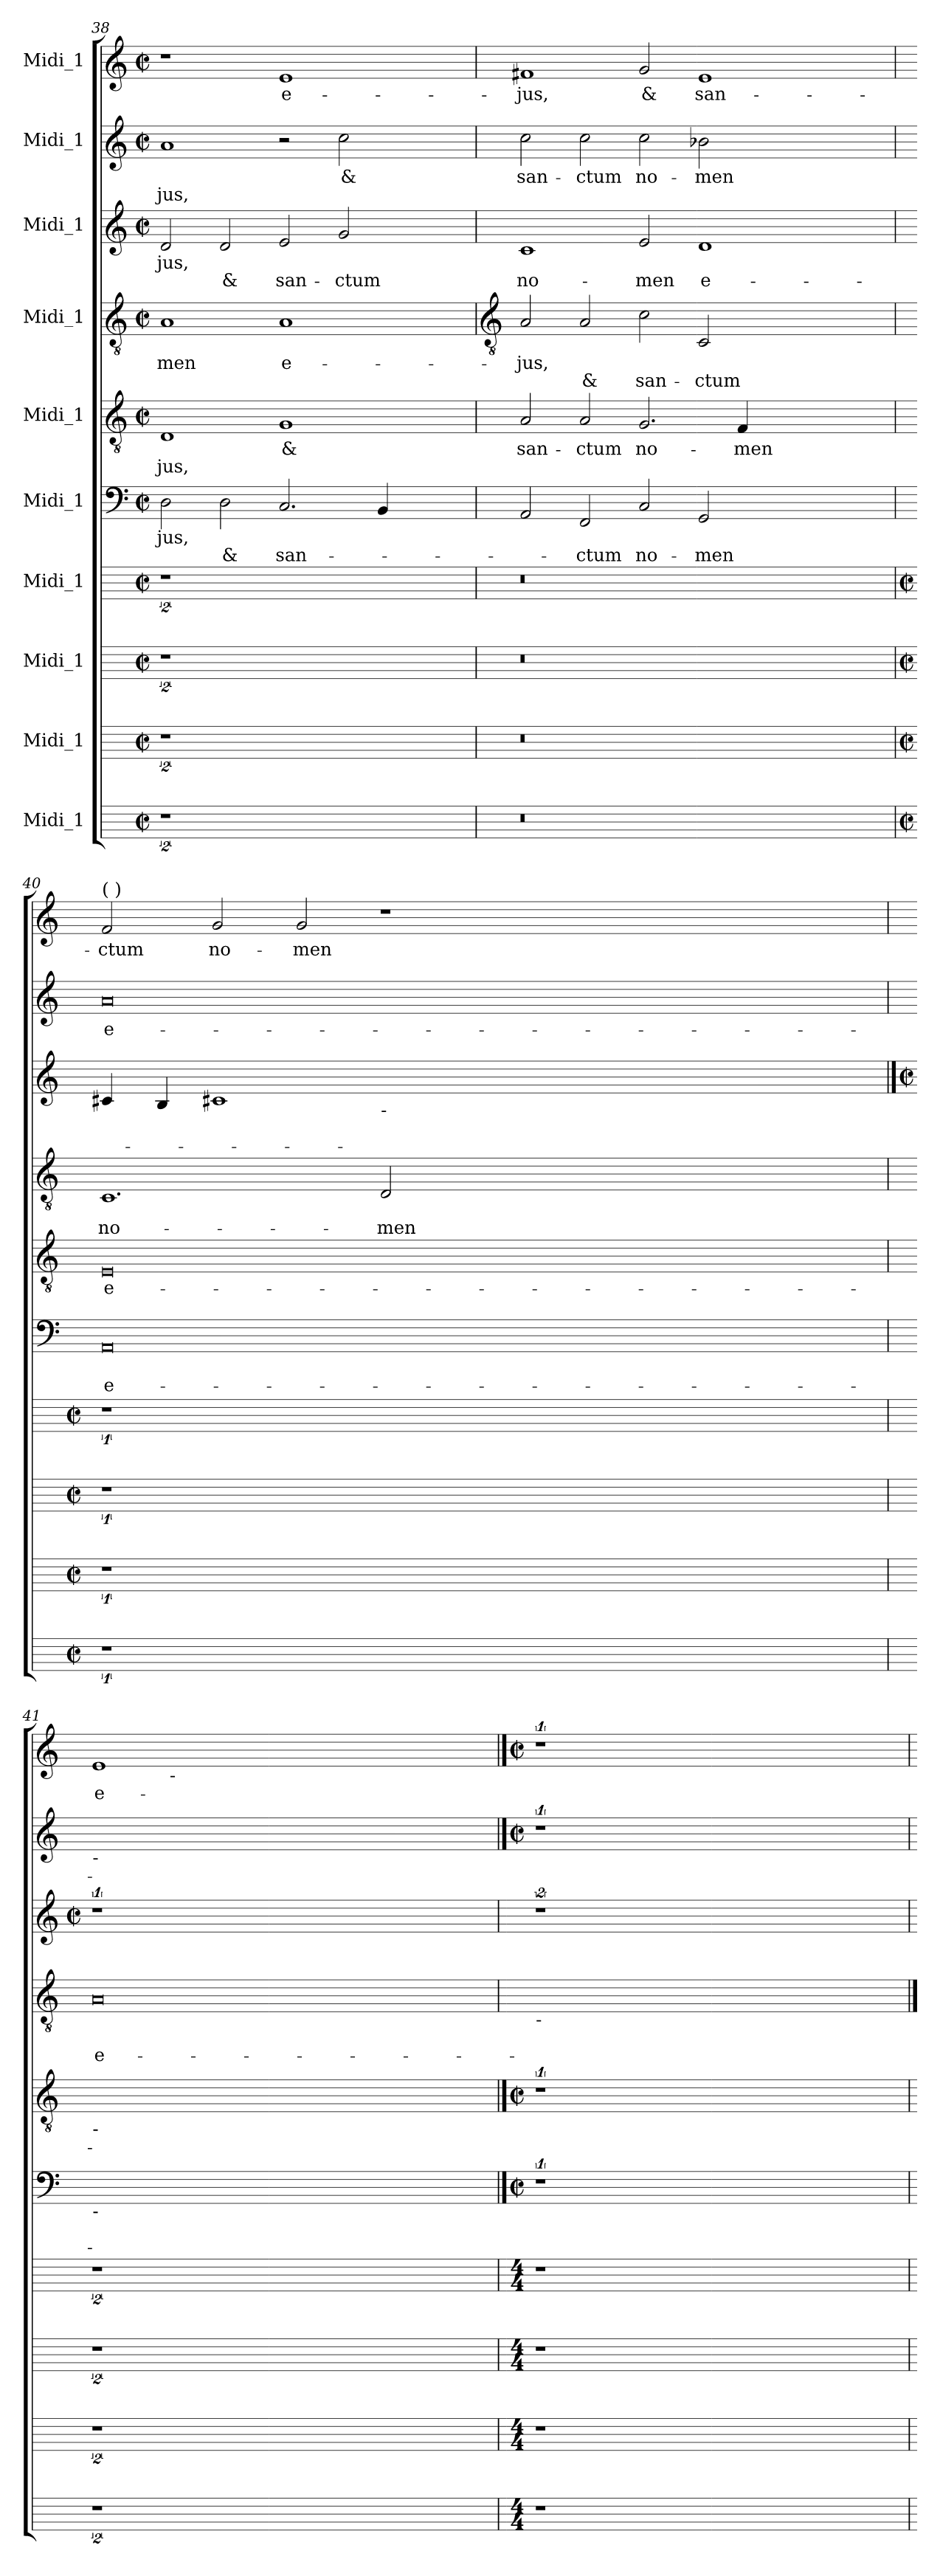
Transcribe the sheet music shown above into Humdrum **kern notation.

**kern	**kern	**kern	**kern	**kern	**text	**text	**kern	**text	**text	**kern	**text	**text	**kern	**text	**text	**kern	**text	**text	**kern	**text
*part10	*part9	*part8	*part7	*part6	*part6	*part6	*part5	*part5	*part5	*part4	*part4	*part4	*part3	*part3	*part3	*part2	*part2	*part2	*part1	*part1
*staff10	*staff9	*staff8	*staff7	*staff6	*staff6	*staff6	*staff5	*staff5	*staff5	*staff4	*staff4	*staff4	*staff3	*staff3	*staff3	*staff2	*staff2	*staff2	*staff1	*staff1
*I"Midi_1	*I"Midi_1	*I"Midi_1	*I"Midi_1	*I"Midi_1	*	*	*I"Midi_1	*	*	*I"Midi_1	*	*	*I"Midi_1	*	*	*I"Midi_1	*	*	*I"Midi_1	*
!!LO:LB:g=z
*	*	*	*	*clefF4	*	*	*clefGv2	*	*	*clefGv2	*	*	*clefG2	*	*	*clefG2	*	*	*clefG2	*
*	*	*	*	*k[]	*	*	*k[]	*	*	*k[]	*	*	*k[]	*	*	*k[]	*	*	*k[]	*
*	*	*	*	*C:	*	*	*C:	*	*	*C:	*	*	*C:	*	*	*C:	*	*	*C:	*
*M4/2	*M4/2	*M4/2	*M4/2	*M4/2	*	*	*M4/2	*	*	*M4/2	*	*	*M4/2	*	*	*M4/2	*	*	*M4/2	*
*met(c|)	*met(c|)	*met(c|)	*met(c|)	*met(c|)	*	*	*met(c|)	*	*	*met(c|)	*	*	*met(c|)	*	*	*met(c|)	*	*	*met(c|)	*
=38	=38	=38	=38	=38	=38	=38	=38	=38	=38	=38	=38	=38	=38	=38	=38	=38	=38	=38	=38	=38
!	!	!	!	!	!LO:LY:b	!	!	!	!LO:LY:b	!	!LO:LY:b	!	!	!LO:LY:b	!	!	!	!LO:LY:b	!	!
2%5r	2%5r	2%5r	2%5r	2D	-jus,	.	1D	.	-jus,	1A	-men	.	2d	-jus,	.	1a	.	-jus,	1r	.
!	!	!	!	!	!	!LO:LY:b	!	!	!	!	!	!	!	!	!LO:LY:b	!	!	!	!	!
.	.	.	.	2D	.	&	.	.	.	.	.	.	2d	.	&	.	.	.	.	.
!	!	!	!	!	!	!LO:LY:b	!	!LO:LY:b	!	!	!LO:LY:b	!	!	!	!LO:LY:b	!	!	!	!	!LO:LY:b
.	.	.	.	2.C	.	san-	1G	&	.	1A	e-	.	2e	.	san-	2r	.	.	1e	e-
!	!	!	!	!	!	!	!	!	!	!	!	!	!	!	!LO:LY:b	!	!LO:LY:b	!	!	!
.	.	.	.	.	.	.	.	.	.	.	.	.	2g	.	-ctum	2cc	&	.	.	.
.	.	.	.	4BB	.	.	.	.	.	.	.	.	.	.	.	.	.	.	.	.
.	.	.	.	2ryy	.	.	2ryy	.	.	2ryy	.	.	2ryy	.	.	2ryy	.	.	2ryy	.
!!LO:LB:g=z
=39	=39	=39	=39	=39	=39	=39	=39	=39	=39	=39	=39	=39	=39	=39	=39	=39	=39	=39	=39	=39
*	*	*	*	*	*	*	*	*	*	*clefGv2	*	*	*	*	*	*	*	*	*	*
!	!	!	!	!	!	!	!	!LO:LY:b	!	!	!LO:LY:b	!	!	!	!LO:LY:b	!	!LO:LY:b	!	!	!LO:LY:b
0.r	0.r	0.r	0.r	2AA	.	.	2A	san-	.	2A	-jus,	.	1c	.	no-	2cc	san-	.	1f#X	-jus,
!	!	!	!	!	!	!LO:LY:b	!	!LO:LY:b	!	!	!	!LO:LY:b	!	!	!	!	!LO:LY:b	!	!	!
.	.	.	.	2FF	.	-ctum	2A	-ctum	.	2A	.	&	.	.	.	2cc	-ctum	.	.	.
!	!	!	!	!	!	!LO:LY:b	!	!LO:LY:b	!	!	!	!LO:LY:b	!	!	!LO:LY:b	!	!LO:LY:b	!	!	!LO:LY:b
.	.	.	.	2C	.	no-	2.G	no-	.	2c	.	san-	2e	.	-men	2cc	no-	.	2g	&
!	!	!	!	!	!	!LO:LY:b	!	!	!	!	!	!LO:LY:b	!	!	!LO:LY:b	!	!LO:LY:b	!	!	!LO:LY:b
.	.	.	.	2GG	.	-men	.	.	.	2C	.	-ctum	1d	.	e-	2b-X	-men	.	1e	san-
!	!	!	!	!	!	!	!	!LO:LY:b	!	!	!	!	!	!	!	!	!	!	!	!
.	.	.	.	.	.	.	4F	-men	.	.	.	.	.	.	.	.	.	.	.	.
.	.	.	.	1ryy	.	.	1ryy	.	.	1ryy	.	.	.	.	.	1ryy	.	.	.	.
.	.	.	.	.	.	.	.	.	.	.	.	.	2ryy	.	.	.	.	.	2ryy	.
!!LO:LB:g=z
=40	=40	=40	=40	=40	=40	=40	=40	=40	=40	=40	=40	=40	=40	=40	=40	=40	=40	=40	=40	=40
*M4/2	*M4/2	*M4/2	*M4/2	*	*	*	*	*	*	*	*	*	*	*	*	*	*	*	*	*
*met(c|)	*met(c|)	*met(c|)	*met(c|)	*	*	*	*	*	*	*	*	*	*	*	*	*	*	*	*	*
!	!	!	!	!	!	!	!	!	!	!	!	!	!	!	!	!	!	!	!LO:TX:a:t=(  )	!
!	!	!	!	!	!	!LO:LY:b	!	!LO:LY:b	!	!	!	!LO:LY:b	!	!	!	!	!LO:LY:b	!	!	!LO:LY:b
1%5r	1%5r	1%5r	1%5r	0AA	.	e-	0E	e-	.	1.C	.	no-	4c#X	.	.	0a	e-	.	2f	-ctum
.	.	.	.	.	.	.	.	.	.	.	.	.	4B	.	.	.	.	.	.	.
!	!	!	!	!	!	!	!	!	!	!	!	!	!	!	!	!	!	!	!	!LO:LY:b
.	.	.	.	.	.	.	.	.	.	.	.	.	1c#X	.	.	.	.	.	2g	no-
!	!	!	!	!	!	!	!	!	!	!	!	!	!	!	!	!	!	!	!	!LO:LY:b
.	.	.	.	.	.	.	.	.	.	.	.	.	.	.	.	.	.	.	2g	-men
!	!	!	!	!	!	!	!	!	!	!	!	!	!LO:TX:b:t=-	!	!	!	!	!	!	!
!	!	!	!	!	!	!	!	!	!	!	!	!LO:LY:b	!	!	!LO:LY:b	!	!	!	!	!
.	.	.	.	.	.	.	.	.	.	2D	.	-men	0d;<yy	.	-jus.	.	.	.	1r	.
.	.	.	.	0.ryy	.	.	0.ryy	.	.	0.ryy	.	.	.	.	.	0.ryy	.	.	.	.
.	.	.	.	.	.	.	.	.	.	.	.	.	.	.	.	.	.	.	0ryy	.
.	.	.	.	.	.	.	.	.	.	.	.	.	1.ryy	.	.	.	.	.	.	.
.	.	.	.	.	.	.	.	.	.	.	.	.	.	.	.	.	.	.	2ryy	.
!!LO:LB:g=z
=41	=41	=41	=41	=41	=41	=41	=41	=41	=41	=41	=41	=41	==41	=41	=41	=41	=41	=41	=41	=41
*	*	*	*	*	*	*	*	*	*	*	*	*	*M4/2	*	*	*	*	*	*	*
*	*	*	*	*	*	*	*	*	*	*	*	*	*met(c|)	*	*	*	*	*	*	*
!	!	!	!	!	!	!	!	!	!	!	!	!	!	!	!	!LO:TX:b:t=-	!	!	!	!
!	!	!	!	!	!	!	!LO:TX:b:t=-	!	!	!	!	!	!	!	!	!	!	!	!	!
!	!	!	!	!LO:TX:b:t=-	!	!	!	!	!	!	!	!	!	!	!	!	!	!	!	!
!	!	!	!	!	!	!LO:LY:b	!	!LO:LY:b	!	!	!	!LO:LY:b	!	!	!	!	!LO:LY:b	!	!	!LO:LY:b
2%5r	2%5r	2%5r	2%5r	0D;<yy	.	-jus.	0D;<yy	-jus.	.	0A	.	e-	1%5r	.	.	0a;<yy	-jus.	.	1e	e-
!	!	!	!	!	!	!	!	!	!	!	!	!	!	!	!	!	!	!	!LO:TX:b:t=-	!
!	!	!	!	!	!	!	!	!	!	!	!	!	!	!	!	!	!	!	!	!LO:LY:b
.	.	.	.	.	.	.	.	.	.	.	.	.	.	.	.	.	.	.	0f#X;<yy	-jus.
.	.	.	.	0.ryy	.	.	0.ryy	.	.	0.ryy	.	.	.	.	.	0.ryy	.	.	.	.
0ryy	0ryy	0ryy	0ryy	.	.	.	.	.	.	.	.	.	.	.	.	.	.	.	.	.
.	.	.	.	.	.	.	.	.	.	.	.	.	.	.	.	.	.	.	0ryy	.
2ryy	2ryy	2ryy	2ryy	.	.	.	.	.	.	.	.	.	.	.	.	.	.	.	.	.
!!LO:LB:g=z
=42	=42	=42	=42	==42	==42	==42	==42	==42	==42	=42	==42	==42	=42	==42	==42	==42	==42	==42	==42	==42
*M4/4	*M4/4	*M4/4	*M4/4	*M4/2	*	*	*M4/2	*	*	*	*	*	*	*	*	*M4/2	*	*	*M4/2	*
*	*	*	*	*met(c|)	*	*	*met(c|)	*	*	*	*	*	*	*	*	*met(c|)	*	*	*met(c|)	*
!	!	!	!	!	!	!	!	!	!	!LO:TX:b:t=-	!	!	!	!	!	!	!	!	!	!
!	!	!	!	!	!	!	!	!	!	!	!	!LO:LY:b	!	!	!	!	!	!	!	!
1r	1r	1r	1r	1%5r	.	.	1%5r	.	.	0A;<yy	.	-jus.	2%5r	.	.	1%5r	.	.	1%5r	.
00ryy	00ryy	00ryy	00ryy	.	.	.	.	.	.	.	.	.	.	.	.	.	.	.	.	.
.	.	.	.	.	.	.	.	.	.	0.ryy	.	.	.	.	.	.	.	.	.	.
.	.	.	.	.	.	.	.	.	.	.	.	.	0ryy	.	.	.	.	.	.	.
.	.	.	.	.	.	.	.	.	.	.	.	.	2ryy	.	.	.	.	.	.	.
=	=	=	=	=	=	=	=	=	=	==	=	=	=	=	=	=	=	=	=	=
*-	*-	*-	*-	*-	*-	*-	*-	*-	*-	*-	*-	*-	*-	*-	*-	*-	*-	*-	*-	*-
